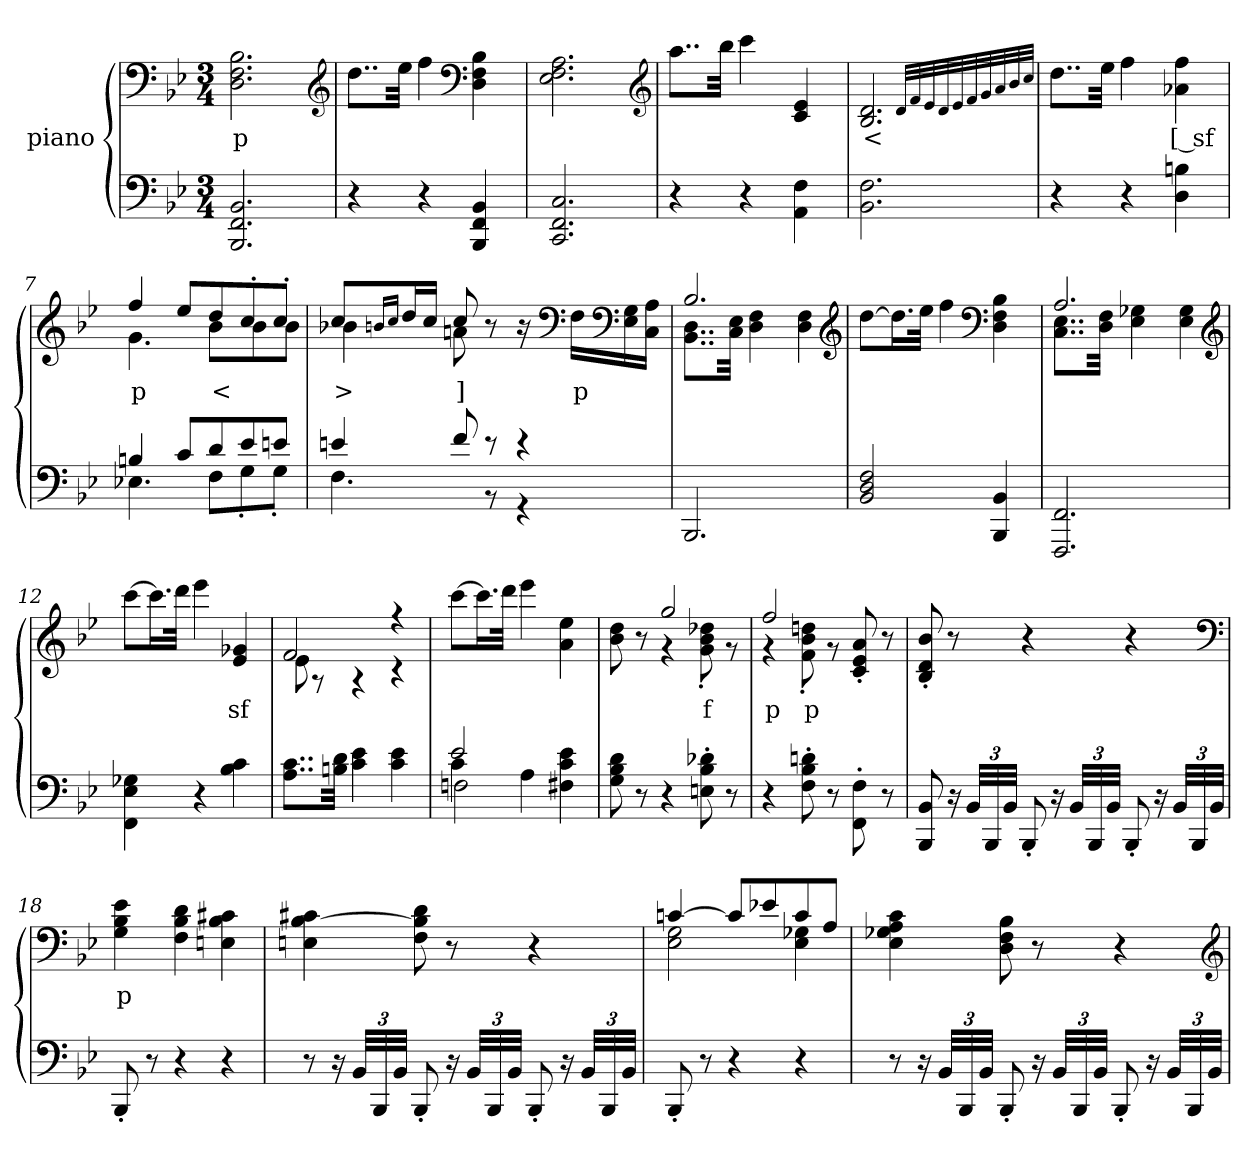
**kern	**kern	**text
*part2	*part1	*part1
*staff2	*staff1	*staff1
*	*I"piano	*
*clefF4	*clefF4	*
*k[b-e-]	*k[b-e-]	*
*B-:	*B-:	*
*M3/4	*M3/4	*
=1	=1	=1
2.BBB- 2.FF 2.BB-	2.D 2.F 2.B-	p
*	*clefG2	*
=2	=2	=2
4r	8..ddL	.
.	32ee-Jkk	.
4r	4ff	.
*	*clefF4	*
4BBB- 4FF 4BB-	4D 4F 4B-	.
=3	=3	=3
2.CC 2.FF 2.C	2.E- 2.F 2.A	.
*	*clefG2	*
=4	=4	=4
4r	8..aaL	.
.	32bb-Jkk	.
4r	4ccc	.
4AA\ 4F\	4c 4e-	.
=5	=5	=5
2.BB- 2.F	2.B- 2.d	<
.	32qdLL	.
.	32qf	.
.	32qe-	.
.	32qd	.
.	32qe-	.
.	32qf	.
.	32qg	.
.	32qa	.
.	32qb-	.
.	32qccJJ	.
=6	=6	=6
4r	8..ddL	.
.	32ee-Jkk	.
4r	4ff	.
4D 4Bn	4a-X 4ff	[ sf
=7	=7	=7
*^	*^	*
4Bn	4.E-X	4ff	4.g	p
8cL	.	8ee-L	.	.
8d	8FL	8dd	8b-L	<
8e-	8G'>	8cc'>	8b-	.
8enJ	8G'>J	8cc'>J	8b-J	.
=8	=8	=8	=8	=8
4en	4.F	8ccL	4b-X	>
.	.	16qbnL	.	.
.	.	16qccJ	.	.
.	.	16ddL	.	.
.	.	16ccJJ	.	.
8f	.	8cc	8an	]
8r	8r	4.ryy	8r	.
4r	4r	.	16r	.
*	*	*clefF4	*	*
.	.	.	16FLL	p
*	*	*clefF4	*	*
.	.	.	16E- 16G	.
.	.	.	16C 16AJJ	.
*v	*v	*	*	*
=9	=9	=9	=9
2.BBB-	2.B-	8..BB- 8..DL	.
.	.	32C 32E-Jkk	.
.	.	4D 4F	.
.	.	4D 4F	.
*	*v	*v	*
*	*clefG2	*
=10	=10	=10
2BB-/ 2D/ 2F/	[8ddL	.
.	16.ddL]	.
.	32ee-JJk	.
.	4ff	.
*	*clefF4	*
4BBB- 4BB-	4D 4F 4B-	.
=11	=11	=11
*	*^	*
2.FFF 2.FF	2.A	8..C 8..E-L	.
.	.	32D 32FJkk	.
.	.	4E- 4G-X	.
.	.	4E- 4G-	.
*	*v	*v	*
*	*clefG2	*
=12	=12	=12
4FF\ 4E-\ 4G-X\	[8cccL	.
.	16.cccL]	.
.	32dddJJk	.
4r	4eee-	.
4B- 4c	4e- 4g-X	sf
=13	=13	=13
*	*^	*
8..A 8..cL	2f	8e-	.
.	.	8r	.
32Bn 32dJkk	.	.	.
4c 4e-	.	4r	.
4c 4e-	4r	4r	.
*	*v	*v	*
=14	=14	=14
*^	*	*
*	*^	*	*
4c\	2e-/	2Fn\	[8cccL	.
.	.	.	16.cccL]	.
.	.	.	32dddJJk	.
4A\	.	.	4eee-	.
4F#X 4c 4e-	4ryy	4ryy	4a 4ee-	.
*v	*v	*v	*	*
=15	=15	=15
*	*^	*
8G 8B- 8d	4ryy	8b- 8dd	.
8r	.	8r	.
4r	2gg	4r	.
8En'> 8B-'> 8d-X'>	.	8g'> 8b-'> 8dd-X'>	f
8r	.	8r	.
=16	=16	=16	=16
4r	2ff	4r	p
8F'> 8B-'> 8dn'>	.	8f'> 8b-'> 8ddn'>	p
8r	.	8r	.
8FF\'> 8F\'>	4ryy	8c'> 8e-'> 8a'>	.
8r	.	8r	.
*	*v	*v	*
=17	=17	=17
8BBB- 8BB-	8B-'> 8d'> 8b-'>	.
16r	8r	.
48BB-LLL	.	.
48BBB-	.	.
48BB-JJJ	.	.
8BBB-'>	4r	.
16r	.	.
48BB-LLL	.	.
48BBB-	.	.
48BB-JJJ	.	.
8BBB-'>	4r	.
16r	.	.
48BB-LLL	.	.
48BBB-	.	.
48BB-JJJ	.	.
*	*clefF4	*
=18	=18	=18
8BBB-'>	4G 4B- 4e-	p
8r	.	.
4r	4F 4B- 4d	.
4r	4En 4B- 4c#X	.
=19	=19	=19
8r	4En [4B- 4c#X	.
16r	.	.
48BB-LLL	.	.
48BBB-	.	.
48BB-JJJ	.	.
8BBB-'>	8F 8B-] 8d	.
16r	8r	.
48BB-LLL	.	.
48BBB-	.	.
48BB-JJJ	.	.
8BBB-'>	4r	.
16r	.	.
48BB-LLL	.	.
48BBB-	.	.
48BB-JJJ	.	.
=20	=20	=20
*	*^	*
8BBB-'>	[4cn	2E- 2G	.
8r	.	.	.
4r	8cL]	.	.
.	8e-X	.	.
4r	8c	4E- 4G-X	.
.	8AJ	.	.
*	*v	*v	*
=21	=21	=21
8r	4E- 4G-X 4A 4c	.
16r	.	.
48BB-LLL	.	.
48BBB-	.	.
48BB-JJJ	.	.
8BBB-'>	8D 8F 8B-	.
16r	8r	.
48BB-LLL	.	.
48BBB-	.	.
48BB-JJJ	.	.
8BBB-'>	4r	.
16r	.	.
48BB-LLL	.	.
48BBB-	.	.
48BB-JJJ	.	.
*	*clefG2	*
=	=	=
*-	*-	*-
